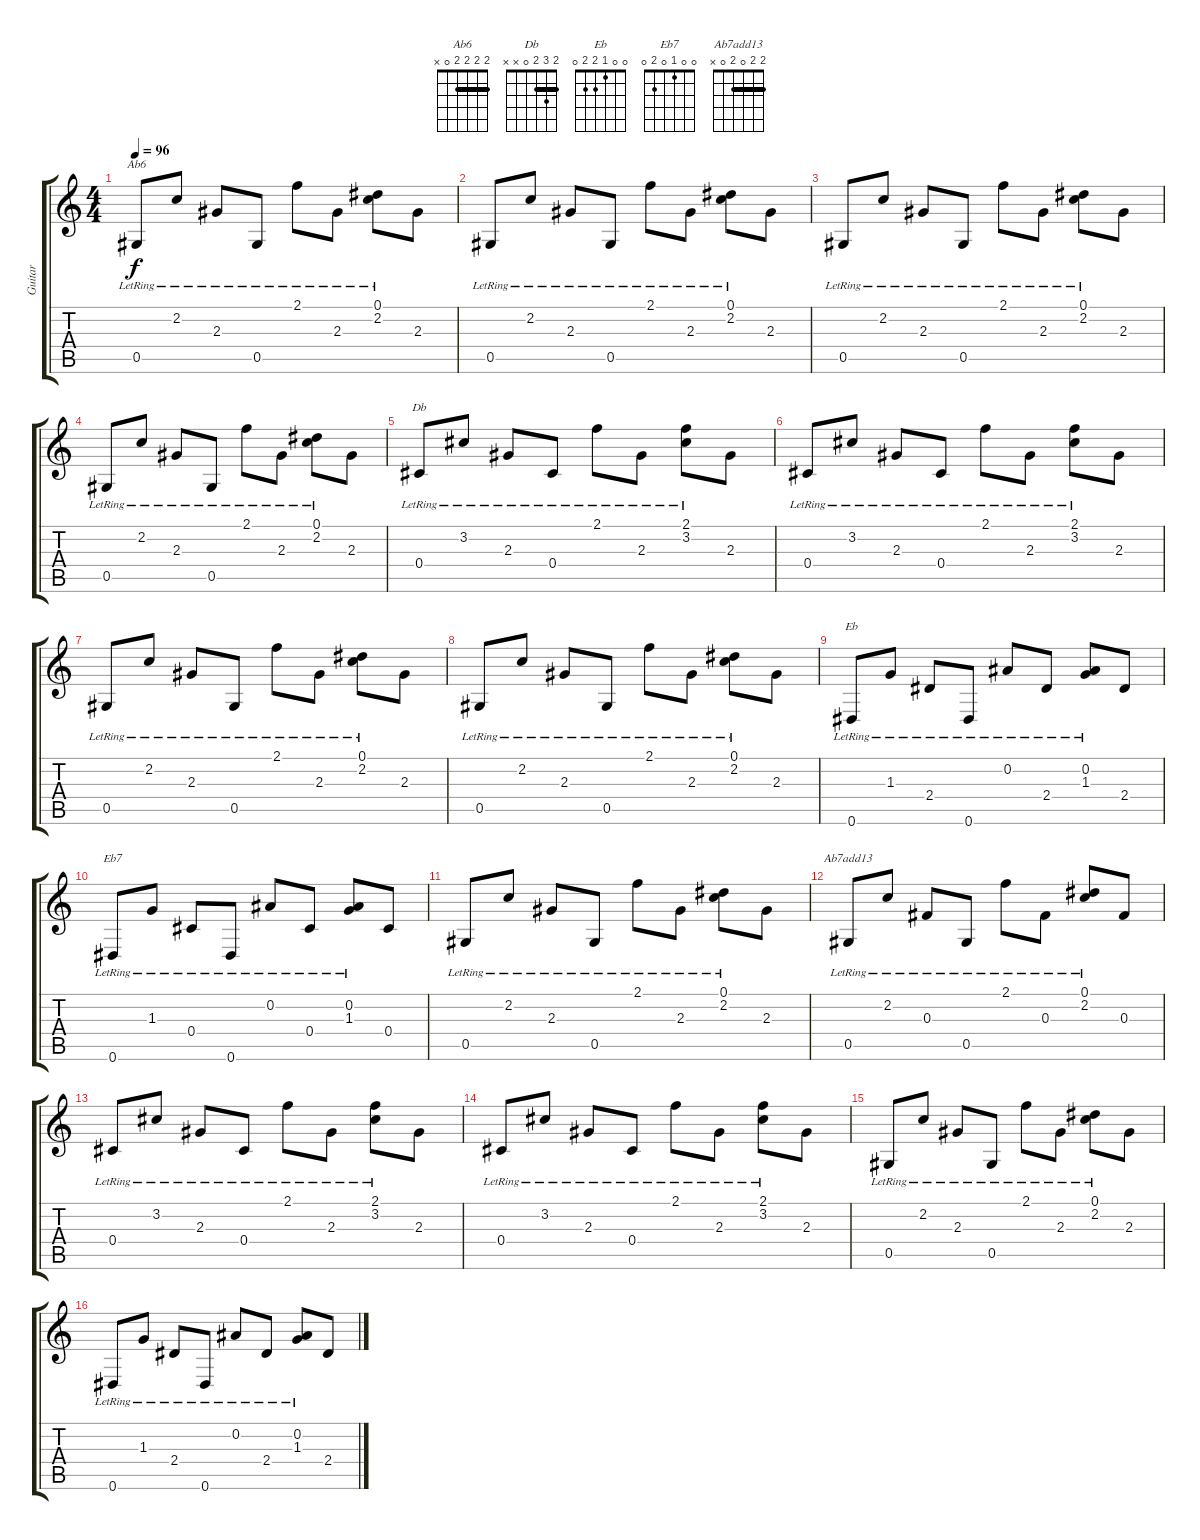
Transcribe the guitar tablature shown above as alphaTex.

\track ("Guitar" "Guitar") {instrument acousticguitarsteel}
\staff {score tabs}
\tuning (Eb4 Bb3 Gb3 Db3 Ab2 Eb2) {hide}
\chord ("Ab6" 2 2 2 2 0 x) {barre 2}
\chord ("Db" 2 3 2 0 x x) {barre 2}
\chord ("Eb" 0 0 1 2 2 0)
\chord ("Eb7" 0 0 1 0 2 0)
\chord ("Ab7add13" 2 2 0 2 0 x) {barre 2}
\ts (4 4)
\tempo 96
\clef g2
\ks c
0.5{lr}.8{ch "Ab6" dy f instrument acousticguitarsteel} 2.2{lr}.8 2.3{lr}.8 0.5{lr}.8 2.1{lr}.8 2.3{lr}.8 (0.1{lr} 2.2{lr}).8 2.3.8 |
0.5{lr}.8 2.2{lr}.8 2.3{lr}.8 0.5{lr}.8 2.1{lr}.8 2.3{lr}.8 (0.1{lr} 2.2{lr}).8 2.3.8 |
0.5{lr}.8 2.2{lr}.8 2.3{lr}.8 0.5{lr}.8 2.1{lr}.8 2.3{lr}.8 (0.1{lr} 2.2{lr}).8 2.3.8 |
0.5{lr}.8 2.2{lr}.8 2.3{lr}.8 0.5{lr}.8 2.1{lr}.8 2.3{lr}.8 (0.1{lr} 2.2{lr}).8 2.3.8 |
0.4{lr}.8{ch "Db"} 3.2{lr}.8 2.3{lr}.8 0.4{lr}.8 2.1{lr}.8 2.3{lr}.8 (2.1{lr} 3.2{lr}).8 2.3.8 |
0.4{lr}.8 3.2{lr}.8 2.3{lr}.8 0.4{lr}.8 2.1{lr}.8 2.3{lr}.8 (2.1{lr} 3.2{lr}).8 2.3.8 |
0.5{lr}.8 2.2{lr}.8 2.3{lr}.8 0.5{lr}.8 2.1{lr}.8 2.3{lr}.8 (0.1{lr} 2.2{lr}).8 2.3.8 |
0.5{lr}.8 2.2{lr}.8 2.3{lr}.8 0.5{lr}.8 2.1{lr}.8 2.3{lr}.8 (0.1{lr} 2.2{lr}).8 2.3.8 |
0.6{lr}.8{ch "Eb"} 1.3{lr}.8 2.4{lr}.8 0.6{lr}.8 0.2{lr}.8 2.4{lr}.8 (0.2{lr} 1.3{lr}).8 2.4.8 |
0.6{lr}.8{ch "Eb7"} 1.3{lr}.8 0.4{lr}.8 0.6{lr}.8 0.2{lr}.8 0.4{lr}.8 (0.2{lr} 1.3{lr}).8 0.4.8 |
0.5{lr}.8 2.2{lr}.8 2.3{lr}.8 0.5{lr}.8 2.1{lr}.8 2.3{lr}.8 (0.1{lr} 2.2{lr}).8 2.3.8 |
0.5{lr}.8{ch "Ab7add13"} 2.2{lr}.8 0.3{lr}.8 0.5{lr}.8 2.1{lr}.8 0.3{lr}.8 (0.1{lr} 2.2{lr}).8 0.3.8 |
0.4{lr}.8 3.2{lr}.8 2.3{lr}.8 0.4{lr}.8 2.1{lr}.8 2.3{lr}.8 (2.1{lr} 3.2{lr}).8 2.3.8 |
0.4{lr}.8 3.2{lr}.8 2.3{lr}.8 0.4{lr}.8 2.1{lr}.8 2.3{lr}.8 (2.1{lr} 3.2{lr}).8 2.3.8 |
0.5{lr}.8 2.2{lr}.8 2.3{lr}.8 0.5{lr}.8 2.1{lr}.8 2.3{lr}.8 (0.1{lr} 2.2{lr}).8 2.3.8 |
0.6{lr}.8 1.3{lr}.8 2.4{lr}.8 0.6{lr}.8 0.2{lr}.8 2.4{lr}.8 (0.2{lr} 1.3{lr}).8 2.4.8
